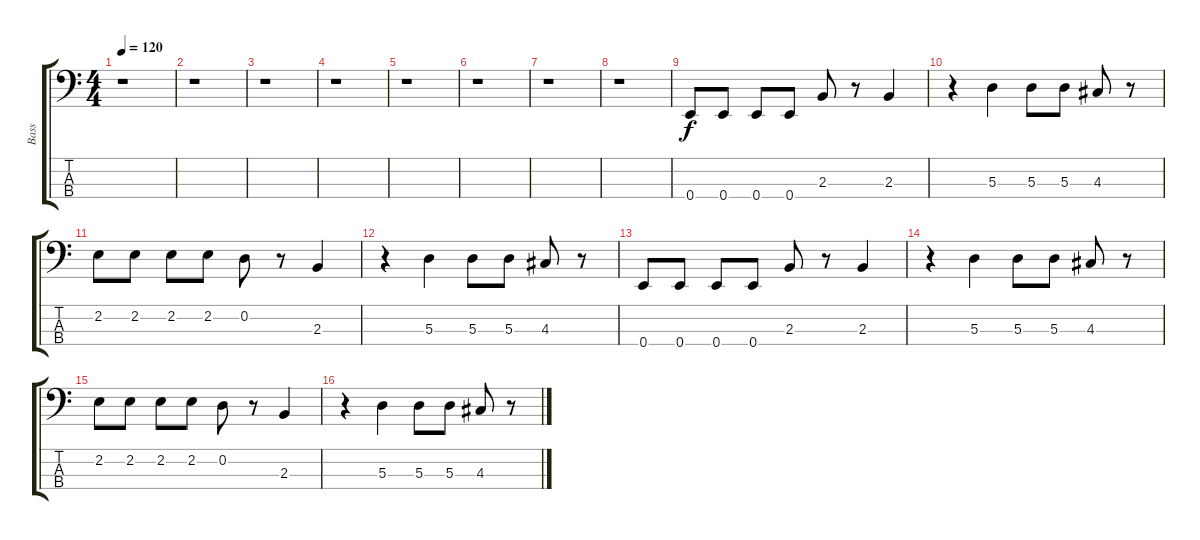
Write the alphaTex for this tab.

\track ("Bass" "Bass") {instrument electricbassfinger}
\staff {score tabs}
\tuning (G2 D2 A1 E1) {hide}
\ts (4 4)
\tempo 120
\clef f4
\ks c
r.1{dy f} |
r.1 |
r.1 |
r.1 |
r.1 |
r.1 |
r.1 |
r.1 |
0.4.8 0.4.8 0.4.8 0.4.8 2.3.8 r.8 2.3.4 |
r.4 5.3.4 5.3.8 5.3.8 4.3.8 r.8 |
2.2.8 2.2.8 2.2.8 2.2.8 0.2.8 r.8 2.3.4 |
r.4 5.3.4 5.3.8 5.3.8 4.3.8 r.8 |
0.4.8 0.4.8 0.4.8 0.4.8 2.3.8 r.8 2.3.4 |
r.4 5.3.4 5.3.8 5.3.8 4.3.8 r.8 |
2.2.8 2.2.8 2.2.8 2.2.8 0.2.8 r.8 2.3.4 |
r.4 5.3.4 5.3.8 5.3.8 4.3.8 r.8
